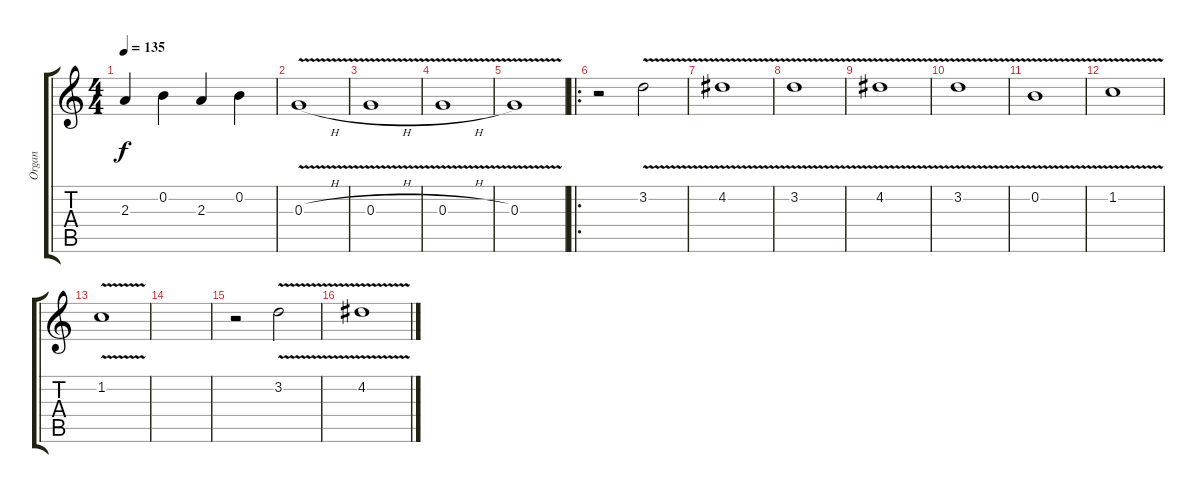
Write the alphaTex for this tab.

\track ("Organ" "Organ") {instrument electricguitarjazz}
\staff {score tabs}
\tuning (E4 B3 G3 D3 A2 E2) {hide}
\ts (4 4)
\tempo 135
\clef g2
\ks c
2.3.4{dy f} 0.2.4 2.3.4 0.2.4 |
0.3{v h}.1 |
0.3{v h}.1 |
0.3{v h}.1 |
0.3{v}.1 |
\ro
r.2 3.2{v}.2 |
4.2{v}.1 |
3.2{v}.1 |
4.2{v}.1 |
3.2{v}.1 |
0.2{v}.1 |
1.2{v}.1 |
1.2{v}.1 |
|
r.2 3.2{v}.2 |
4.2{v}.1
